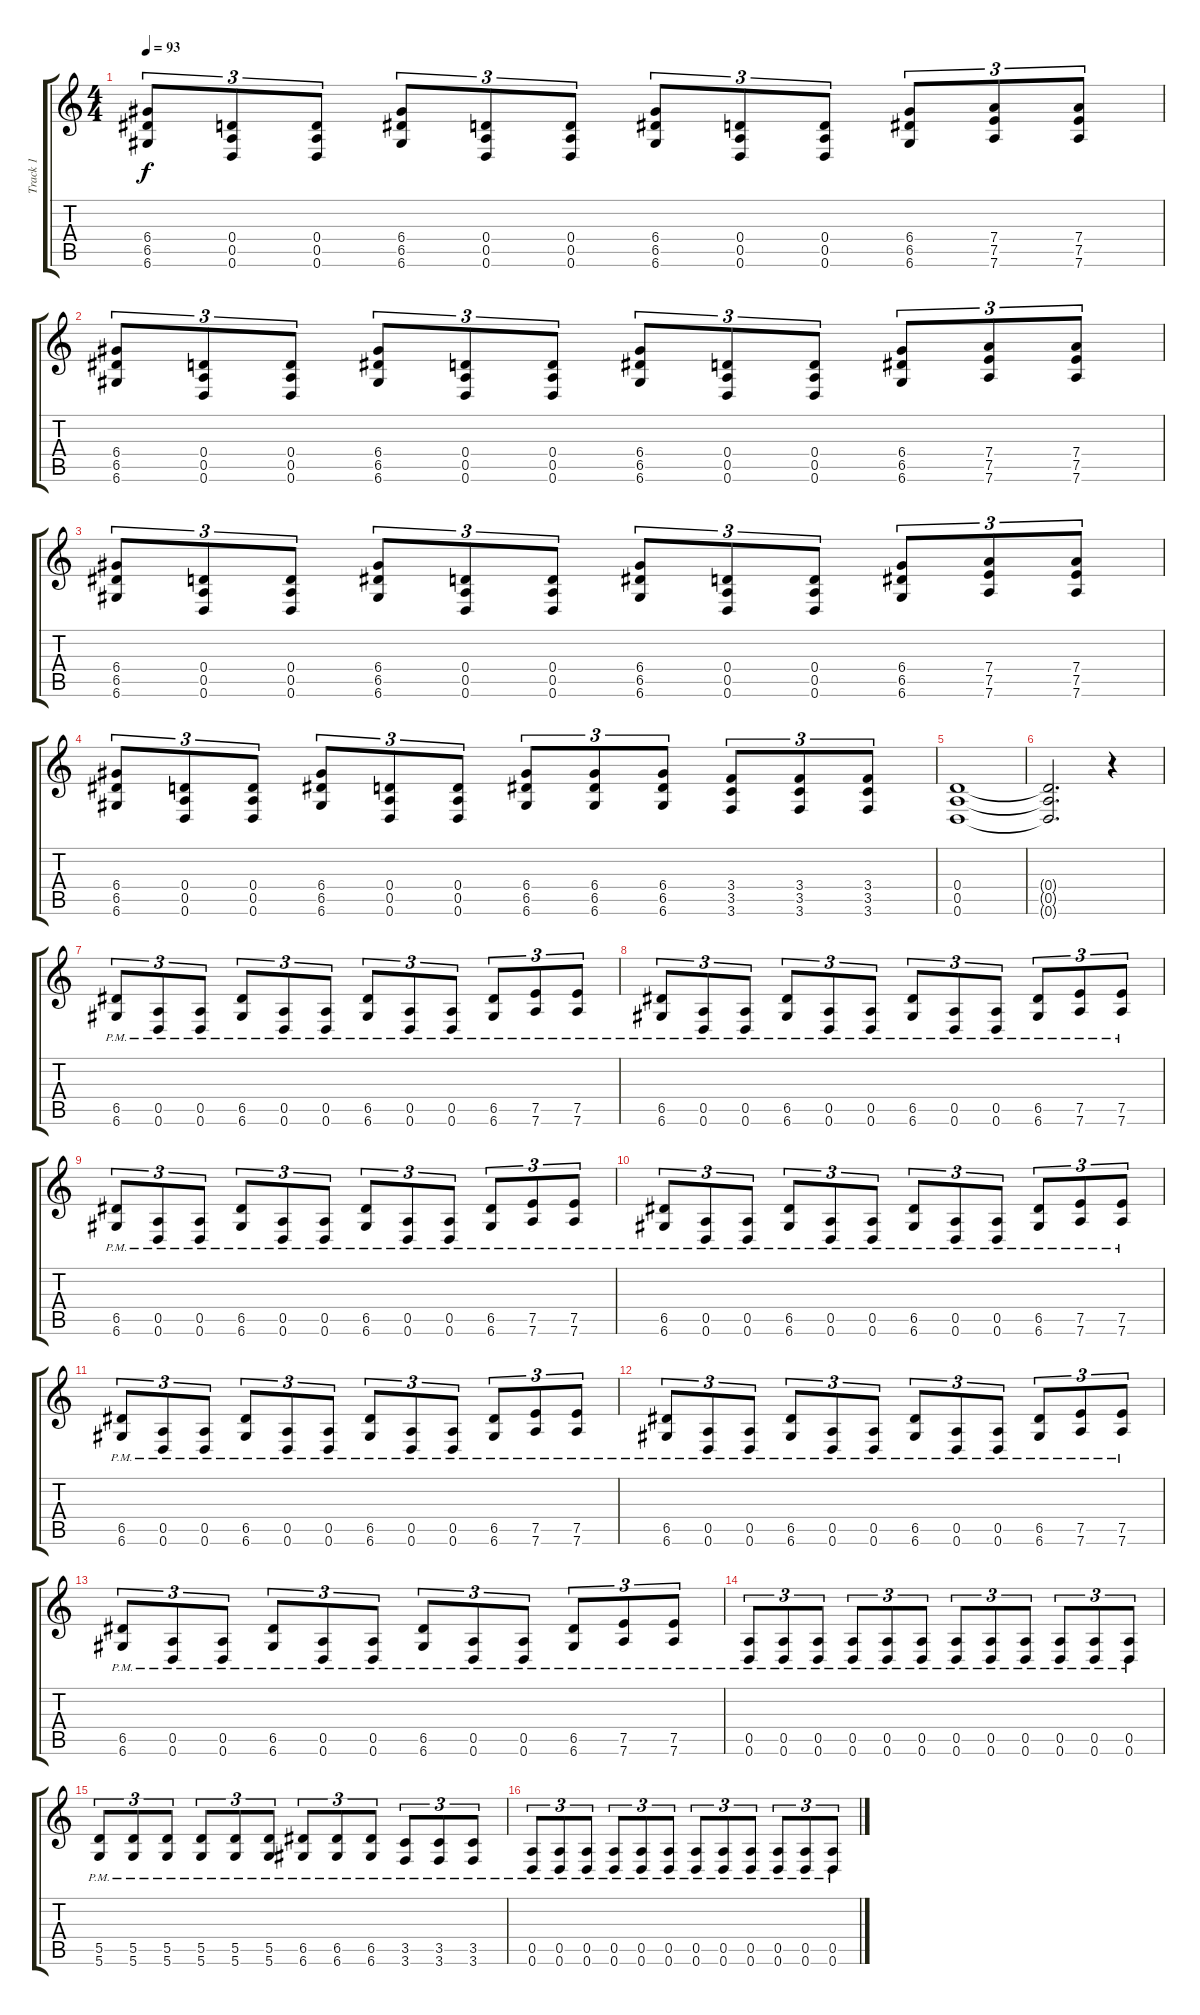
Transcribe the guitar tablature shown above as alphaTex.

\track ("Track 1" "Track 1") {instrument overdrivenguitar}
\staff {score tabs}
\tuning (E4 B3 G3 D3 A2 D2) {hide}
\ts (4 4)
\tempo 93
\clef g2
\ks c
(6.4 6.5 6.6).8{tu (3 2) dy f} (0.4 0.5 0.6).8{tu (3 2)} (0.4 0.5 0.6).8{tu (3 2)} (6.4 6.5 6.6).8{tu (3 2)} (0.4 0.5 0.6).8{tu (3 2)} (0.4 0.5 0.6).8{tu (3 2)} (6.4 6.5 6.6).8{tu (3 2)} (0.4 0.5 0.6).8{tu (3 2)} (0.4 0.5 0.6).8{tu (3 2)} (6.4 6.5 6.6).8{tu (3 2)} (7.4 7.5 7.6).8{tu (3 2)} (7.4 7.5 7.6).8{tu (3 2)} |
(6.4 6.5 6.6).8{tu (3 2)} (0.4 0.5 0.6).8{tu (3 2)} (0.4 0.5 0.6).8{tu (3 2)} (6.4 6.5 6.6).8{tu (3 2)} (0.4 0.5 0.6).8{tu (3 2)} (0.4 0.5 0.6).8{tu (3 2)} (6.4 6.5 6.6).8{tu (3 2)} (0.4 0.5 0.6).8{tu (3 2)} (0.4 0.5 0.6).8{tu (3 2)} (6.4 6.5 6.6).8{tu (3 2)} (7.4 7.5 7.6).8{tu (3 2)} (7.4 7.5 7.6).8{tu (3 2)} |
(6.4 6.5 6.6).8{tu (3 2)} (0.4 0.5 0.6).8{tu (3 2)} (0.4 0.5 0.6).8{tu (3 2)} (6.4 6.5 6.6).8{tu (3 2)} (0.4 0.5 0.6).8{tu (3 2)} (0.4 0.5 0.6).8{tu (3 2)} (6.4 6.5 6.6).8{tu (3 2)} (0.4 0.5 0.6).8{tu (3 2)} (0.4 0.5 0.6).8{tu (3 2)} (6.4 6.5 6.6).8{tu (3 2)} (7.4 7.5 7.6).8{tu (3 2)} (7.4 7.5 7.6).8{tu (3 2)} |
(6.4 6.5 6.6).8{tu (3 2)} (0.4 0.5 0.6).8{tu (3 2)} (0.4 0.5 0.6).8{tu (3 2)} (6.4 6.5 6.6).8{tu (3 2)} (0.4 0.5 0.6).8{tu (3 2)} (0.4 0.5 0.6).8{tu (3 2)} (6.4 6.5 6.6).8{tu (3 2)} (6.4 6.5 6.6).8{tu (3 2)} (6.4 6.5 6.6).8{tu (3 2)} (3.4 3.5 3.6).8{tu (3 2)} (3.4 3.5 3.6).8{tu (3 2)} (3.4 3.5 3.6).8{tu (3 2)} |
(0.4 0.5 0.6).1 |
(0.4{t} 0.5{t} 0.6{t}).2{d} r.4 |
(6.5{pm} 6.6{pm}).8{tu (3 2)} (0.5{pm} 0.6{pm}).8{tu (3 2)} (0.5{pm} 0.6{pm}).8{tu (3 2)} (6.5{pm} 6.6{pm}).8{tu (3 2)} (0.5{pm} 0.6{pm}).8{tu (3 2)} (0.5{pm} 0.6{pm}).8{tu (3 2)} (6.5{pm} 6.6{pm}).8{tu (3 2)} (0.5{pm} 0.6{pm}).8{tu (3 2)} (0.5{pm} 0.6{pm}).8{tu (3 2)} (6.5{pm} 6.6{pm}).8{tu (3 2)} (7.5{pm} 7.6{pm}).8{tu (3 2)} (7.5{pm} 7.6{pm}).8{tu (3 2)} |
(6.5{pm} 6.6{pm}).8{tu (3 2)} (0.5{pm} 0.6{pm}).8{tu (3 2)} (0.5{pm} 0.6{pm}).8{tu (3 2)} (6.5{pm} 6.6{pm}).8{tu (3 2)} (0.5{pm} 0.6{pm}).8{tu (3 2)} (0.5{pm} 0.6{pm}).8{tu (3 2)} (6.5{pm} 6.6{pm}).8{tu (3 2)} (0.5{pm} 0.6{pm}).8{tu (3 2)} (0.5{pm} 0.6{pm}).8{tu (3 2)} (6.5{pm} 6.6{pm}).8{tu (3 2)} (7.5{pm} 7.6{pm}).8{tu (3 2)} (7.5{pm} 7.6{pm}).8{tu (3 2)} |
(6.5{pm} 6.6{pm}).8{tu (3 2)} (0.5{pm} 0.6{pm}).8{tu (3 2)} (0.5{pm} 0.6{pm}).8{tu (3 2)} (6.5{pm} 6.6{pm}).8{tu (3 2)} (0.5{pm} 0.6{pm}).8{tu (3 2)} (0.5{pm} 0.6{pm}).8{tu (3 2)} (6.5{pm} 6.6{pm}).8{tu (3 2)} (0.5{pm} 0.6{pm}).8{tu (3 2)} (0.5{pm} 0.6{pm}).8{tu (3 2)} (6.5{pm} 6.6{pm}).8{tu (3 2)} (7.5{pm} 7.6{pm}).8{tu (3 2)} (7.5{pm} 7.6{pm}).8{tu (3 2)} |
(6.5{pm} 6.6{pm}).8{tu (3 2)} (0.5{pm} 0.6{pm}).8{tu (3 2)} (0.5{pm} 0.6{pm}).8{tu (3 2)} (6.5{pm} 6.6{pm}).8{tu (3 2)} (0.5{pm} 0.6{pm}).8{tu (3 2)} (0.5{pm} 0.6{pm}).8{tu (3 2)} (6.5{pm} 6.6{pm}).8{tu (3 2)} (0.5{pm} 0.6{pm}).8{tu (3 2)} (0.5{pm} 0.6{pm}).8{tu (3 2)} (6.5{pm} 6.6{pm}).8{tu (3 2)} (7.5{pm} 7.6{pm}).8{tu (3 2)} (7.5{pm} 7.6{pm}).8{tu (3 2)} |
(6.5{pm} 6.6{pm}).8{tu (3 2)} (0.5{pm} 0.6{pm}).8{tu (3 2)} (0.5{pm} 0.6{pm}).8{tu (3 2)} (6.5{pm} 6.6{pm}).8{tu (3 2)} (0.5{pm} 0.6{pm}).8{tu (3 2)} (0.5{pm} 0.6{pm}).8{tu (3 2)} (6.5{pm} 6.6{pm}).8{tu (3 2)} (0.5{pm} 0.6{pm}).8{tu (3 2)} (0.5{pm} 0.6{pm}).8{tu (3 2)} (6.5{pm} 6.6{pm}).8{tu (3 2)} (7.5{pm} 7.6{pm}).8{tu (3 2)} (7.5{pm} 7.6{pm}).8{tu (3 2)} |
(6.5{pm} 6.6{pm}).8{tu (3 2)} (0.5{pm} 0.6{pm}).8{tu (3 2)} (0.5{pm} 0.6{pm}).8{tu (3 2)} (6.5{pm} 6.6{pm}).8{tu (3 2)} (0.5{pm} 0.6{pm}).8{tu (3 2)} (0.5{pm} 0.6{pm}).8{tu (3 2)} (6.5{pm} 6.6{pm}).8{tu (3 2)} (0.5{pm} 0.6{pm}).8{tu (3 2)} (0.5{pm} 0.6{pm}).8{tu (3 2)} (6.5{pm} 6.6{pm}).8{tu (3 2)} (7.5{pm} 7.6{pm}).8{tu (3 2)} (7.5{pm} 7.6{pm}).8{tu (3 2)} |
(6.5{pm} 6.6{pm}).8{tu (3 2)} (0.5{pm} 0.6{pm}).8{tu (3 2)} (0.5{pm} 0.6{pm}).8{tu (3 2)} (6.5{pm} 6.6{pm}).8{tu (3 2)} (0.5{pm} 0.6{pm}).8{tu (3 2)} (0.5{pm} 0.6{pm}).8{tu (3 2)} (6.5{pm} 6.6{pm}).8{tu (3 2)} (0.5{pm} 0.6{pm}).8{tu (3 2)} (0.5{pm} 0.6{pm}).8{tu (3 2)} (6.5{pm} 6.6{pm}).8{tu (3 2)} (7.5{pm} 7.6{pm}).8{tu (3 2)} (7.5{pm} 7.6{pm}).8{tu (3 2)} |
(0.5{pm} 0.6{pm}).8{tu (3 2)} (0.5{pm} 0.6{pm}).8{tu (3 2)} (0.5{pm} 0.6{pm}).8{tu (3 2)} (0.5{pm} 0.6{pm}).8{tu (3 2)} (0.5{pm} 0.6{pm}).8{tu (3 2)} (0.5{pm} 0.6{pm}).8{tu (3 2)} (0.5{pm} 0.6{pm}).8{tu (3 2)} (0.5{pm} 0.6{pm}).8{tu (3 2)} (0.5{pm} 0.6{pm}).8{tu (3 2)} (0.5{pm} 0.6{pm}).8{tu (3 2)} (0.5{pm} 0.6{pm}).8{tu (3 2)} (0.5{pm} 0.6{pm}).8{tu (3 2)} |
(5.5{pm} 5.6{pm}).8{tu (3 2)} (5.5{pm} 5.6{pm}).8{tu (3 2)} (5.5{pm} 5.6{pm}).8{tu (3 2)} (5.5{pm} 5.6{pm}).8{tu (3 2)} (5.5{pm} 5.6{pm}).8{tu (3 2)} (5.5{pm} 5.6{pm}).8{tu (3 2)} (6.5{pm} 6.6{pm}).8{tu (3 2)} (6.5{pm} 6.6{pm}).8{tu (3 2)} (6.5{pm} 6.6{pm}).8{tu (3 2)} (3.5{pm} 3.6{pm}).8{tu (3 2)} (3.5{pm} 3.6{pm}).8{tu (3 2)} (3.5{pm} 3.6{pm}).8{tu (3 2)} |
(0.5{pm} 0.6{pm}).8{tu (3 2)} (0.5{pm} 0.6{pm}).8{tu (3 2)} (0.5{pm} 0.6{pm}).8{tu (3 2)} (0.5{pm} 0.6{pm}).8{tu (3 2)} (0.5{pm} 0.6{pm}).8{tu (3 2)} (0.5{pm} 0.6{pm}).8{tu (3 2)} (0.5{pm} 0.6{pm}).8{tu (3 2)} (0.5{pm} 0.6{pm}).8{tu (3 2)} (0.5{pm} 0.6{pm}).8{tu (3 2)} (0.5{pm} 0.6{pm}).8{tu (3 2)} (0.5{pm} 0.6{pm}).8{tu (3 2)} (0.5{pm} 0.6{pm}).8{tu (3 2)}
